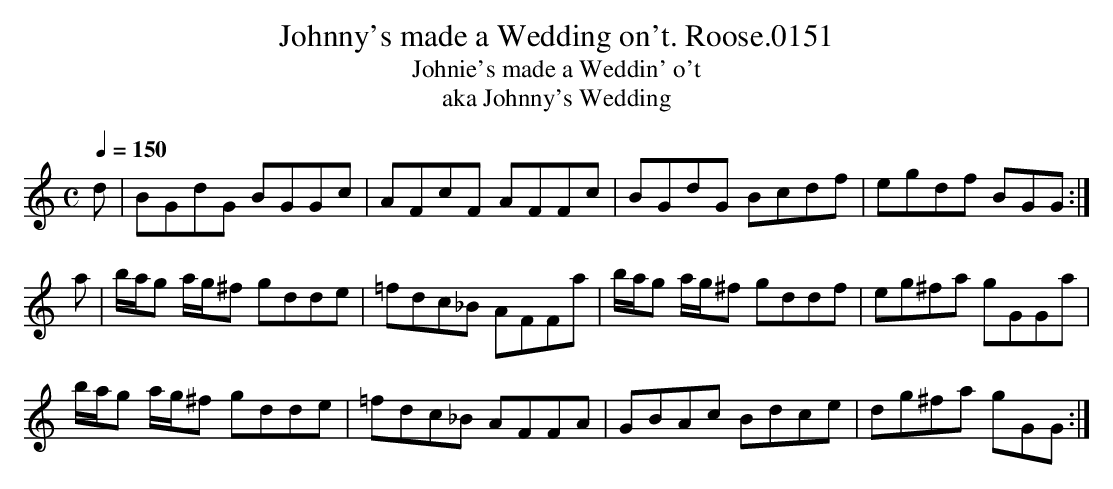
X:1
T:Johnny's made a Wedding on't. Roose.0151
T:Johnie's made a Weddin' o't
T:aka Johnny's Wedding
M:C
L:1/8
Q:1/4=150
K:Gmix
d|BGdG BGGc|AFcF AFFc|BGdG Bcdf|egdf BGG:|
a|b/a/g a/g/^f gdde|=fdc_B AFFa|b/a/g a/g/^f gddf|eg^fa gGGa|
b/a/g a/g/^f gdde|=fdc_B AFFA|GBAc Bdce|dg^fa gGG:|
